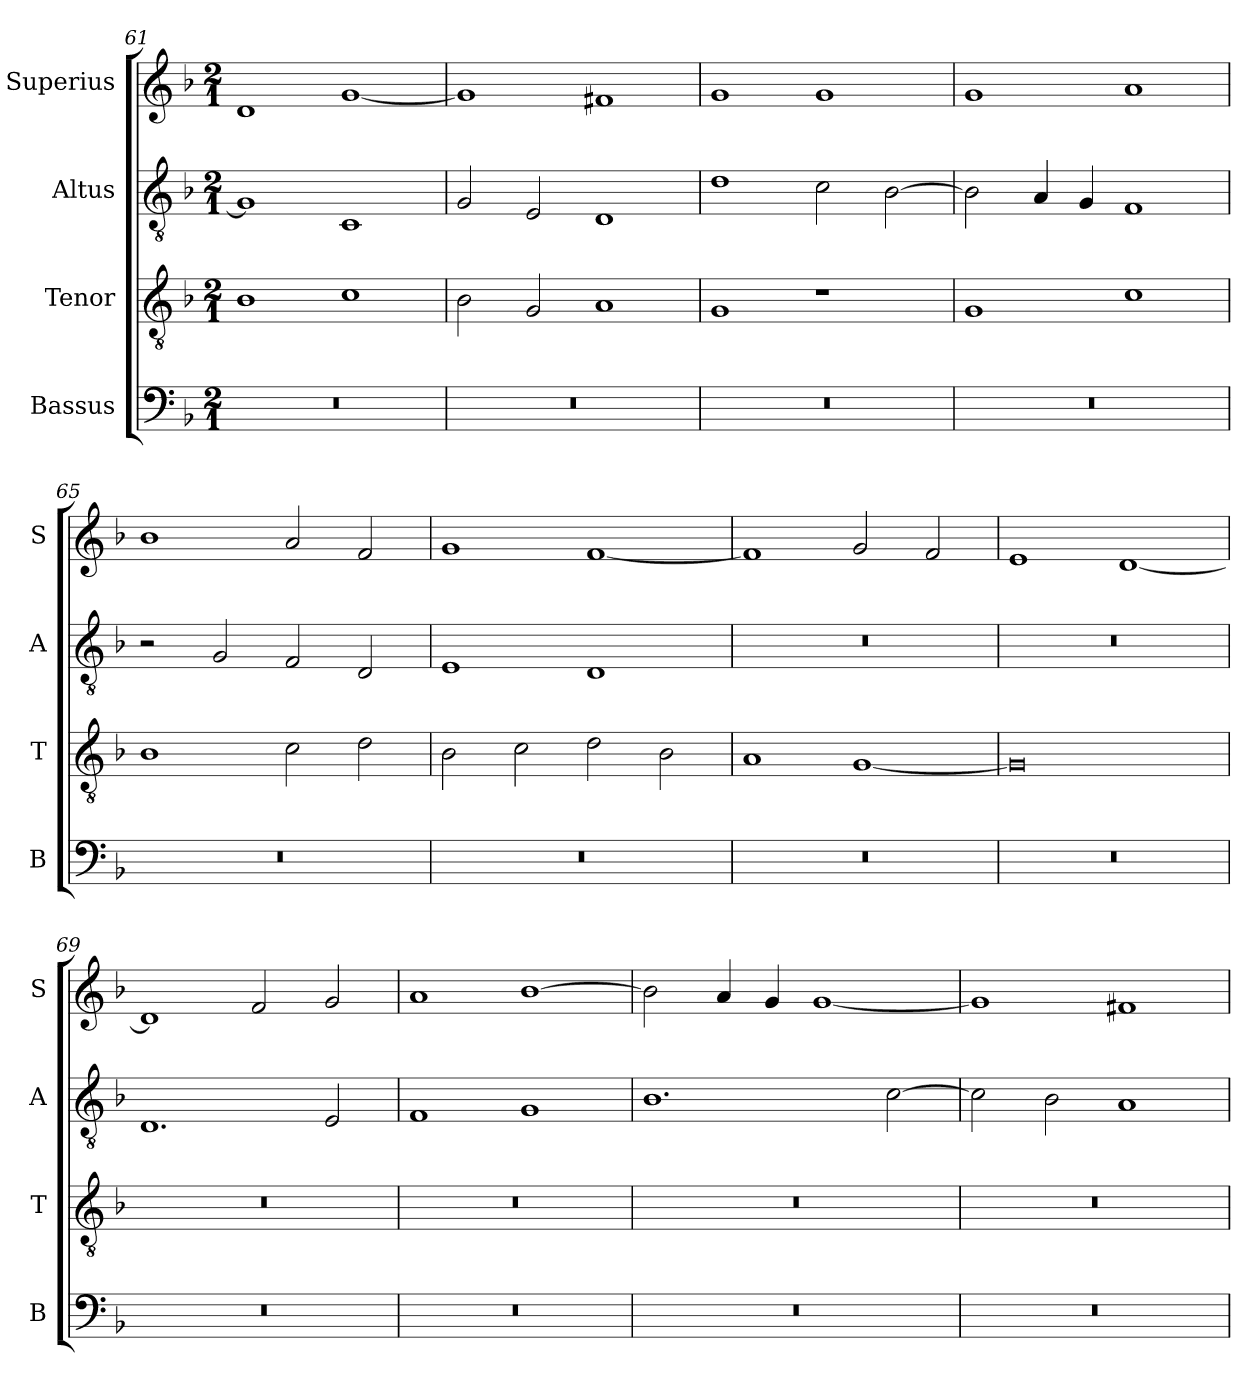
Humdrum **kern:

**kern	**kern	**kern	**kern
*part4	*part3	*part2	*part1
*staff4	*staff3	*staff2	*staff1
*I"Bassus	*I"Tenor	*I"Altus	*I"Superius
*I'B	*I'T	*I'A	*I'S
*clefF4	*clefGv2	*clefGv2	*clefG2
*k[b-]	*k[b-]	*k[b-]	*k[b-]
*M2/1	*M2/1	*M2/1	*M2/1
=61	=61	=61	=61
0r	1B-	1G]	1d
.	1c	1C	[1g
=62	=62	=62	=62
0r	2B-\	2G/	1g]
.	2G/	2E/	.
.	1A	1D	1f#X
=63	=63	=63	=63
0r	1G	1d	1g
.	1r	2c\	1g
.	.	[2B-\	.
=64	=64	=64	=64
0r	1G	2B-\]	1g
.	.	4A/	.
.	.	4G/	.
.	1c	1F	1a
=65	=65	=65	=65
0r	1B-	2r	1b-
.	.	2G/	.
.	2c\	2F/	2a/
.	2d\	2D/	2f/
=66	=66	=66	=66
0r	2B-\	1E	1g
.	2c\	.	.
.	2d\	1D	[1f
.	2B-\	.	.
=67	=67	=67	=67
0r	1A	0r	1f]
.	[1G	.	2g/
.	.	.	2f/
=68	=68	=68	=68
0r	0G]	0r	1e
.	.	.	[1d
=69	=69	=69	=69
0r	0r	1.D	1d]
.	.	.	2f/
.	.	2E/	2g/
=70	=70	=70	=70
0r	0r	1F	1a
.	.	1G	[1b-
=71	=71	=71	=71
0r	0r	1.B-	2b-\]
.	.	.	4a/
.	.	.	4g/
.	.	.	[1g
.	.	[2c\	.
=72	=72	=72	=72
0r	0r	2c\]	1g]
.	.	2B-\	.
.	.	1A	1f#X
=	=	=	=
*-	*-	*-	*-
